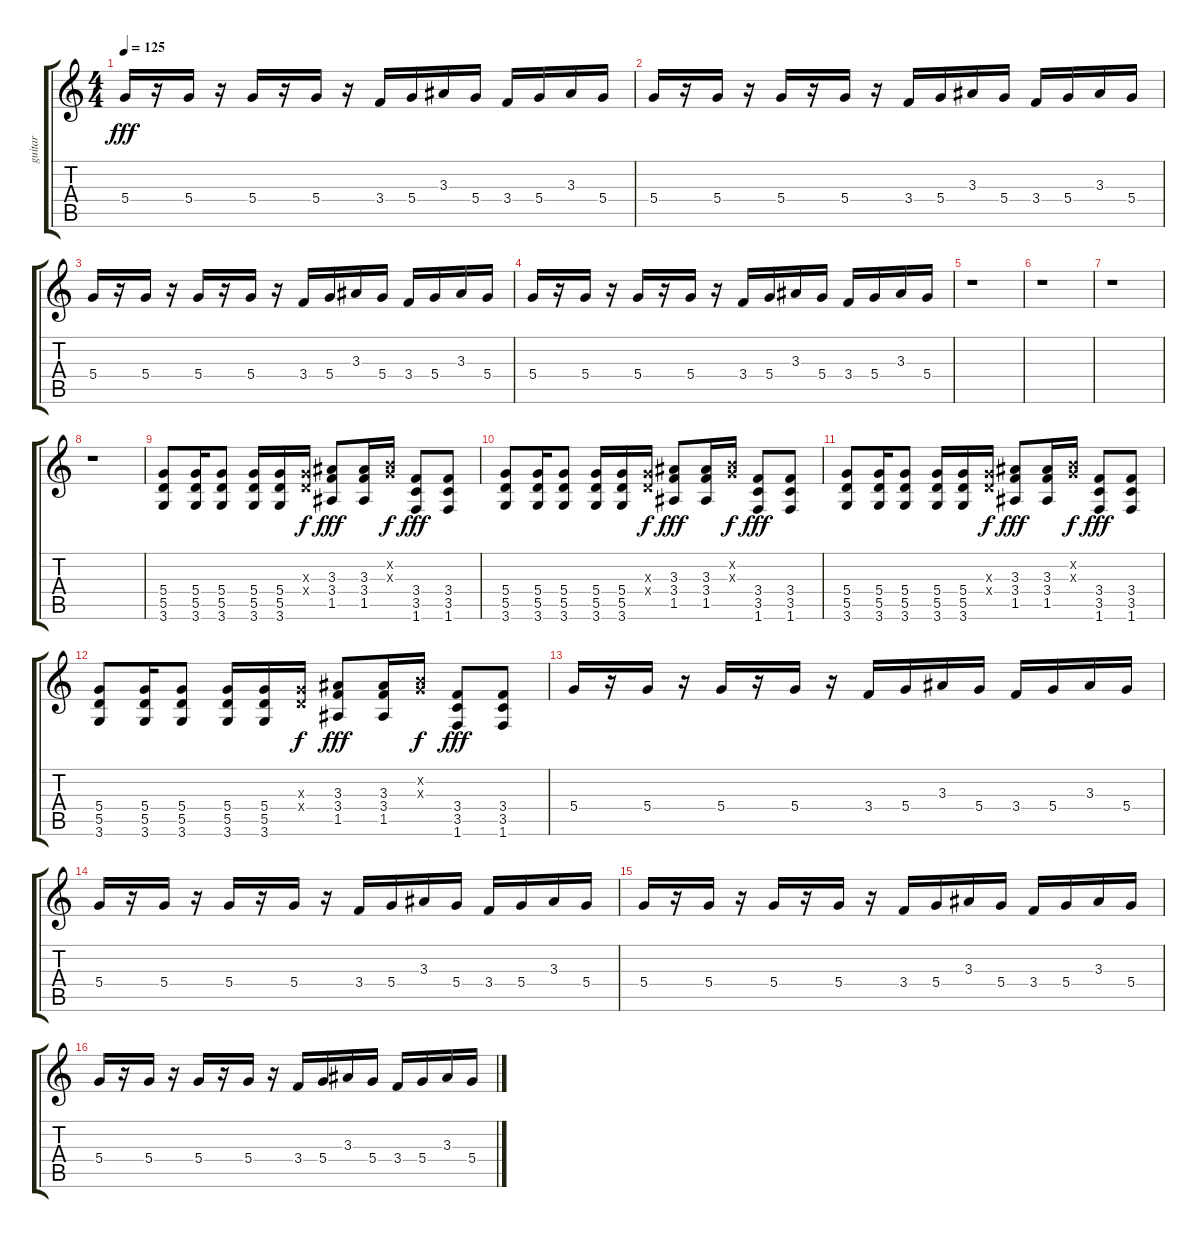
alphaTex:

\track ("guitar" "guitar") {instrument distortionguitar}
\staff {score tabs}
\tuning (E4 B3 G3 D3 A2 E2) {hide}
\ts (4 4)
\tempo 125
\clef g2
\ks c
5.4.16{dy fff} r.16 5.4.16 r.16 5.4.16 r.16 5.4.16 r.16 3.4.16 5.4.16 3.3.16 5.4.16 3.4.16 5.4.16 3.3.16 5.4.16 |
5.4.16 r.16 5.4.16 r.16 5.4.16 r.16 5.4.16 r.16 3.4.16 5.4.16 3.3.16 5.4.16 3.4.16 5.4.16 3.3.16 5.4.16 |
5.4.16 r.16 5.4.16 r.16 5.4.16 r.16 5.4.16 r.16 3.4.16 5.4.16 3.3.16 5.4.16 3.4.16 5.4.16 3.3.16 5.4.16 |
5.4.16 r.16 5.4.16 r.16 5.4.16 r.16 5.4.16 r.16 3.4.16 5.4.16 3.3.16 5.4.16 3.4.16 5.4.16 3.3.16 5.4.16 |
r.1 |
r.1 |
r.1 |
r.1 |
(5.4 5.5 3.6).8 (5.4 5.5 3.6).16 (5.4 5.5 3.6).8 (5.4 5.5 3.6).16 (5.4 5.5 3.6).16 (0.3{x} 0.4{x}).16{dy f} (3.3 3.4 1.5).8{dy fff} (3.3 3.4 1.5).16 (0.2{x} 0.3{x}).16{dy f} (3.4 3.5 1.6).8{dy fff} (3.4 3.5 1.6).8 |
(5.4 5.5 3.6).8 (5.4 5.5 3.6).16 (5.4 5.5 3.6).8 (5.4 5.5 3.6).16 (5.4 5.5 3.6).16 (0.3{x} 0.4{x}).16{dy f} (3.3 3.4 1.5).8{dy fff} (3.3 3.4 1.5).16 (0.2{x} 0.3{x}).16{dy f} (3.4 3.5 1.6).8{dy fff} (3.4 3.5 1.6).8 |
(5.4 5.5 3.6).8 (5.4 5.5 3.6).16 (5.4 5.5 3.6).8 (5.4 5.5 3.6).16 (5.4 5.5 3.6).16 (0.3{x} 0.4{x}).16{dy f} (3.3 3.4 1.5).8{dy fff} (3.3 3.4 1.5).16 (0.2{x} 0.3{x}).16{dy f} (3.4 3.5 1.6).8{dy fff} (3.4 3.5 1.6).8 |
(5.4 5.5 3.6).8 (5.4 5.5 3.6).16 (5.4 5.5 3.6).8 (5.4 5.5 3.6).16 (5.4 5.5 3.6).16 (0.3{x} 0.4{x}).16{dy f} (3.3 3.4 1.5).8{dy fff} (3.3 3.4 1.5).16 (0.2{x} 0.3{x}).16{dy f} (3.4 3.5 1.6).8{dy fff} (3.4 3.5 1.6).8 |
5.4.16 r.16 5.4.16 r.16 5.4.16 r.16 5.4.16 r.16 3.4.16 5.4.16 3.3.16 5.4.16 3.4.16 5.4.16 3.3.16 5.4.16 |
5.4.16 r.16 5.4.16 r.16 5.4.16 r.16 5.4.16 r.16 3.4.16 5.4.16 3.3.16 5.4.16 3.4.16 5.4.16 3.3.16 5.4.16 |
5.4.16 r.16 5.4.16 r.16 5.4.16 r.16 5.4.16 r.16 3.4.16 5.4.16 3.3.16 5.4.16 3.4.16 5.4.16 3.3.16 5.4.16 |
5.4.16 r.16 5.4.16 r.16 5.4.16 r.16 5.4.16 r.16 3.4.16 5.4.16 3.3.16 5.4.16 3.4.16 5.4.16 3.3.16 5.4.16
